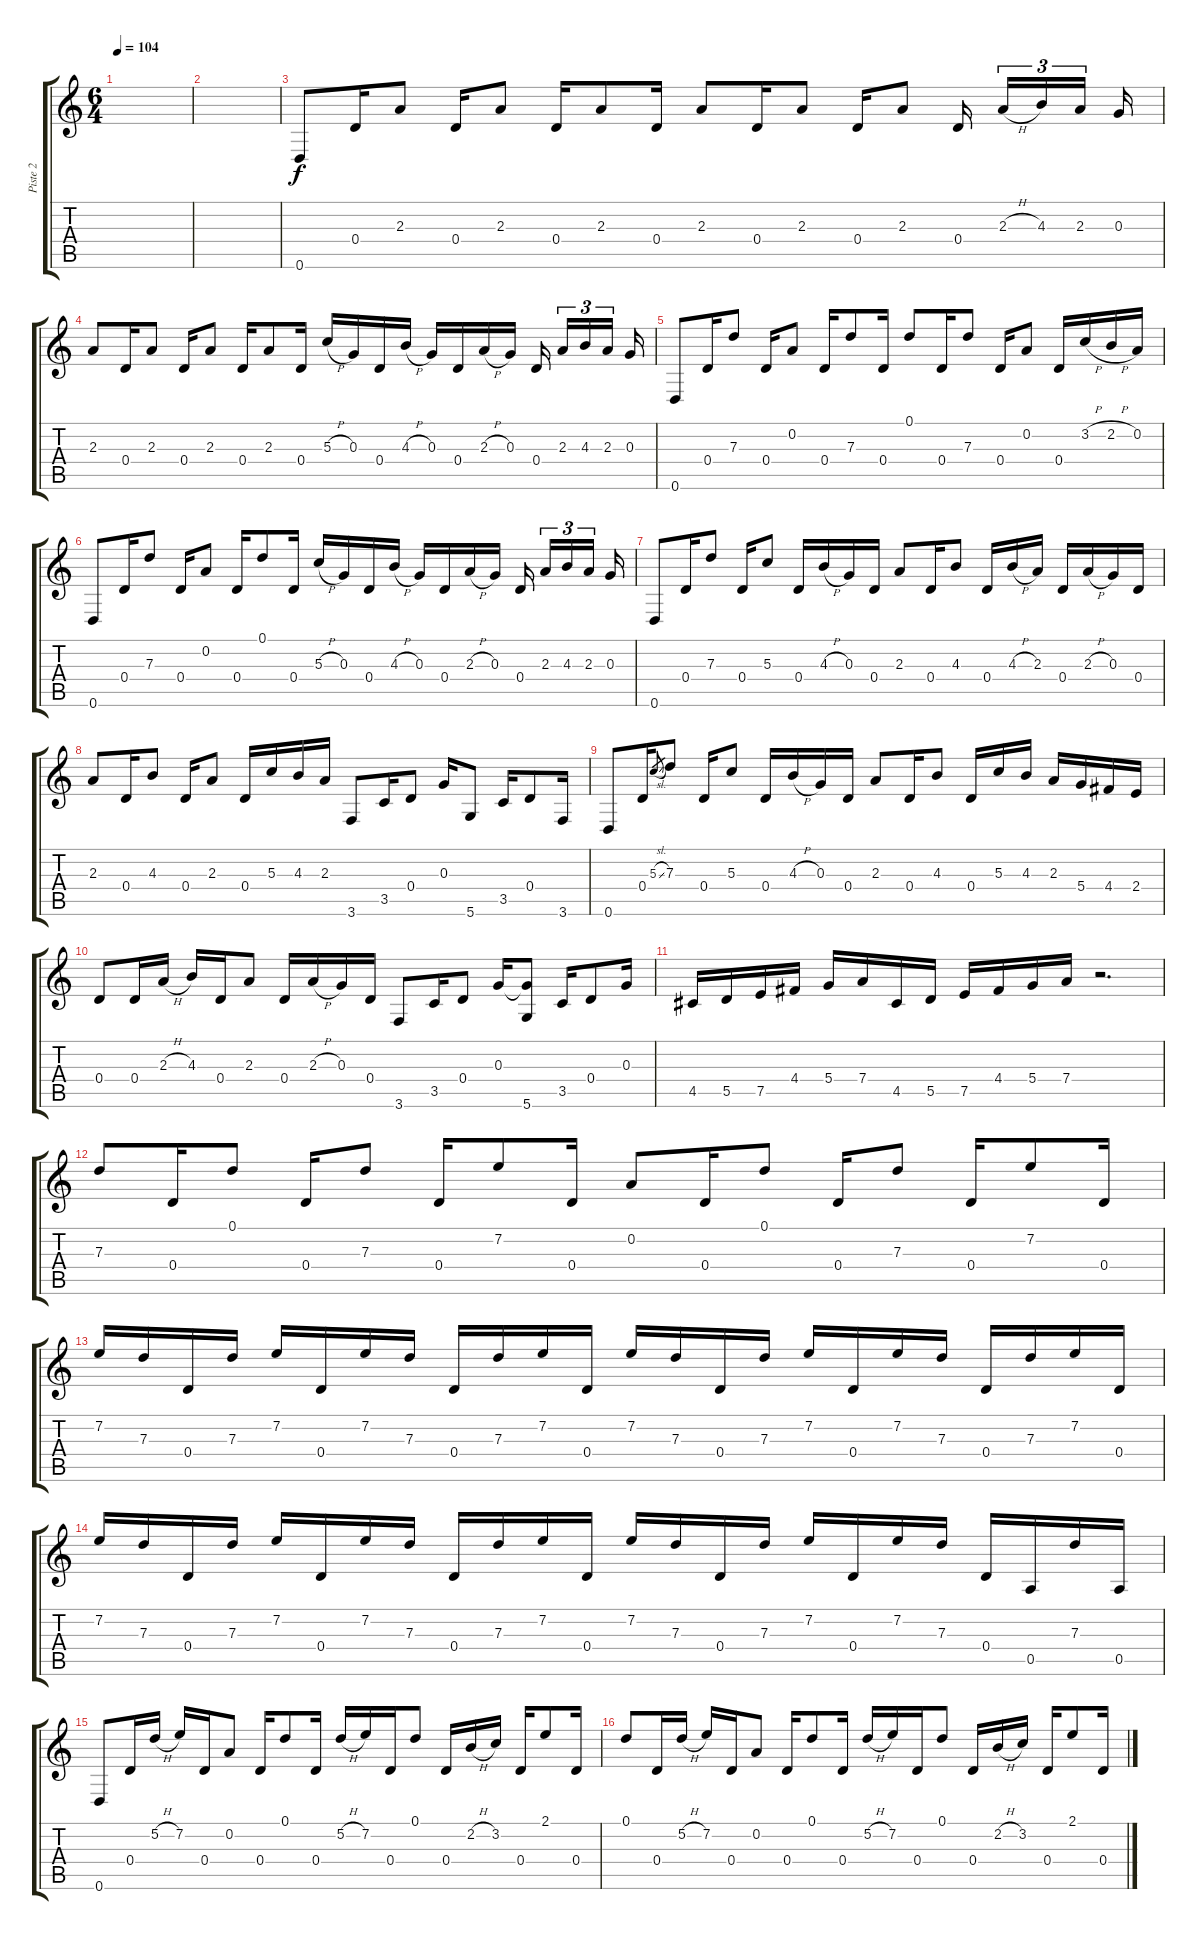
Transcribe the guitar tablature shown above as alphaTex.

\track ("Piste 2" "Piste 2") {instrument acousticguitarsteel}
\staff {score tabs}
\tuning (D4 A3 G3 D3 A2 D2) {hide}
\ts (6 4)
\tempo 104
\clef g2
\ks c
|
|
0.6.8 0.4.16 2.3.8 0.4.16 2.3.8 0.4.16 2.3.8 0.4.16 2.3.8 0.4.16 2.3.8 0.4.16 2.3.8 0.4.16 2.3{h}.16{tu (3 2)} 4.3.16{tu (3 2)} 2.3.16{tu (3 2)} 0.3.16 |
2.3.8 0.4.16 2.3.8 0.4.16 2.3.8 0.4.16 2.3.8 0.4.16 5.3{h}.16 0.3.16 0.4.16 4.3{h}.16 0.3.16 0.4.16 2.3{h}.16 0.3.16 0.4.16 2.3.16{tu (3 2)} 4.3.16{tu (3 2)} 2.3.16{tu (3 2)} 0.3.16 |
0.6.8 0.4.16 7.3.8 0.4.16 0.2.8 0.4.16 7.3.8 0.4.16 0.1.8 0.4.16 7.3.8 0.4.16 0.2.8 0.4.16 3.2{h}.16 2.2{h}.16 0.2.16 |
0.6.8 0.4.16 7.3.8 0.4.16 0.2.8 0.4.16 0.1.8 0.4.16 5.3{h}.16 0.3.16 0.4.16 4.3{h}.16 0.3.16 0.4.16 2.3{h}.16 0.3.16 0.4.16 2.3.16{tu (3 2)} 4.3.16{tu (3 2)} 2.3.16{tu (3 2)} 0.3.16 |
0.6.8 0.4.16 7.3.8 0.4.16 5.3.8 0.4.16 4.3{h}.16 0.3.16 0.4.16 2.3.8 0.4.16 4.3.8 0.4.16 4.3{h}.16 2.3.16 0.4.16 2.3{h}.16 0.3.16 0.4.16 |
2.3.8 0.4.16 4.3.8 0.4.16 2.3.8 0.4.16 5.3.16 4.3.16 2.3.16 3.6.8 3.5.16 0.4.8 0.3.16 5.6.8 3.5.16 0.4.8 3.6.16 |
0.6.8 0.4.16 5.3{sl}.8{gr} 7.3.8 0.4.16 5.3.8 0.4.16 4.3{h}.16 0.3.16 0.4.16 2.3.8 0.4.16 4.3.8 0.4.16 5.3.16 4.3.16 2.3.16 5.4.16 4.4.16 2.4.16 |
0.4.8 0.4.16 2.3{h}.16 4.3.16 0.4.16 2.3.8 0.4.16 2.3{h}.16 0.3.16 0.4.16 3.6.8 3.5.16 0.4.8 0.3.16 (0.3{t} 5.6).8 3.5.16 0.4.8 0.3.16 |
4.5.16 5.5.16 7.5.16 4.4.16 5.4.16 7.4.16 4.5.16 5.5.16 7.5.16 4.4.16 5.4.16 7.4.16 r.2{d} |
7.3.8 0.4.16 0.1.8 0.4.16 7.3.8 0.4.16 7.2.8 0.4.16 0.2.8 0.4.16 0.1.8 0.4.16 7.3.8 0.4.16 7.2.8 0.4.16 |
7.2.16 7.3.16 0.4.16 7.3.16 7.2.16 0.4.16 7.2.16 7.3.16 0.4.16 7.3.16 7.2.16 0.4.16 7.2.16 7.3.16 0.4.16 7.3.16 7.2.16 0.4.16 7.2.16 7.3.16 0.4.16 7.3.16 7.2.16 0.4.16 |
7.2.16 7.3.16 0.4.16 7.3.16 7.2.16 0.4.16 7.2.16 7.3.16 0.4.16 7.3.16 7.2.16 0.4.16 7.2.16 7.3.16 0.4.16 7.3.16 7.2.16 0.4.16 7.2.16 7.3.16 0.4.16 0.5.16 7.3.16 0.5.16 |
0.6.8 0.4.16 5.2{h}.16 7.2.16 0.4.16 0.2.8 0.4.16 0.1.8 0.4.16 5.2{h}.16 7.2.16 0.4.16 0.1.8 0.4.16 2.2{h}.16 3.2.16 0.4.16 2.1.8 0.4.16 |
0.1.8 0.4.16 5.2{h}.16 7.2.16 0.4.16 0.2.8 0.4.16 0.1.8 0.4.16 5.2{h}.16 7.2.16 0.4.16 0.1.8 0.4.16 2.2{h}.16 3.2.16 0.4.16 2.1.8 0.4.16
